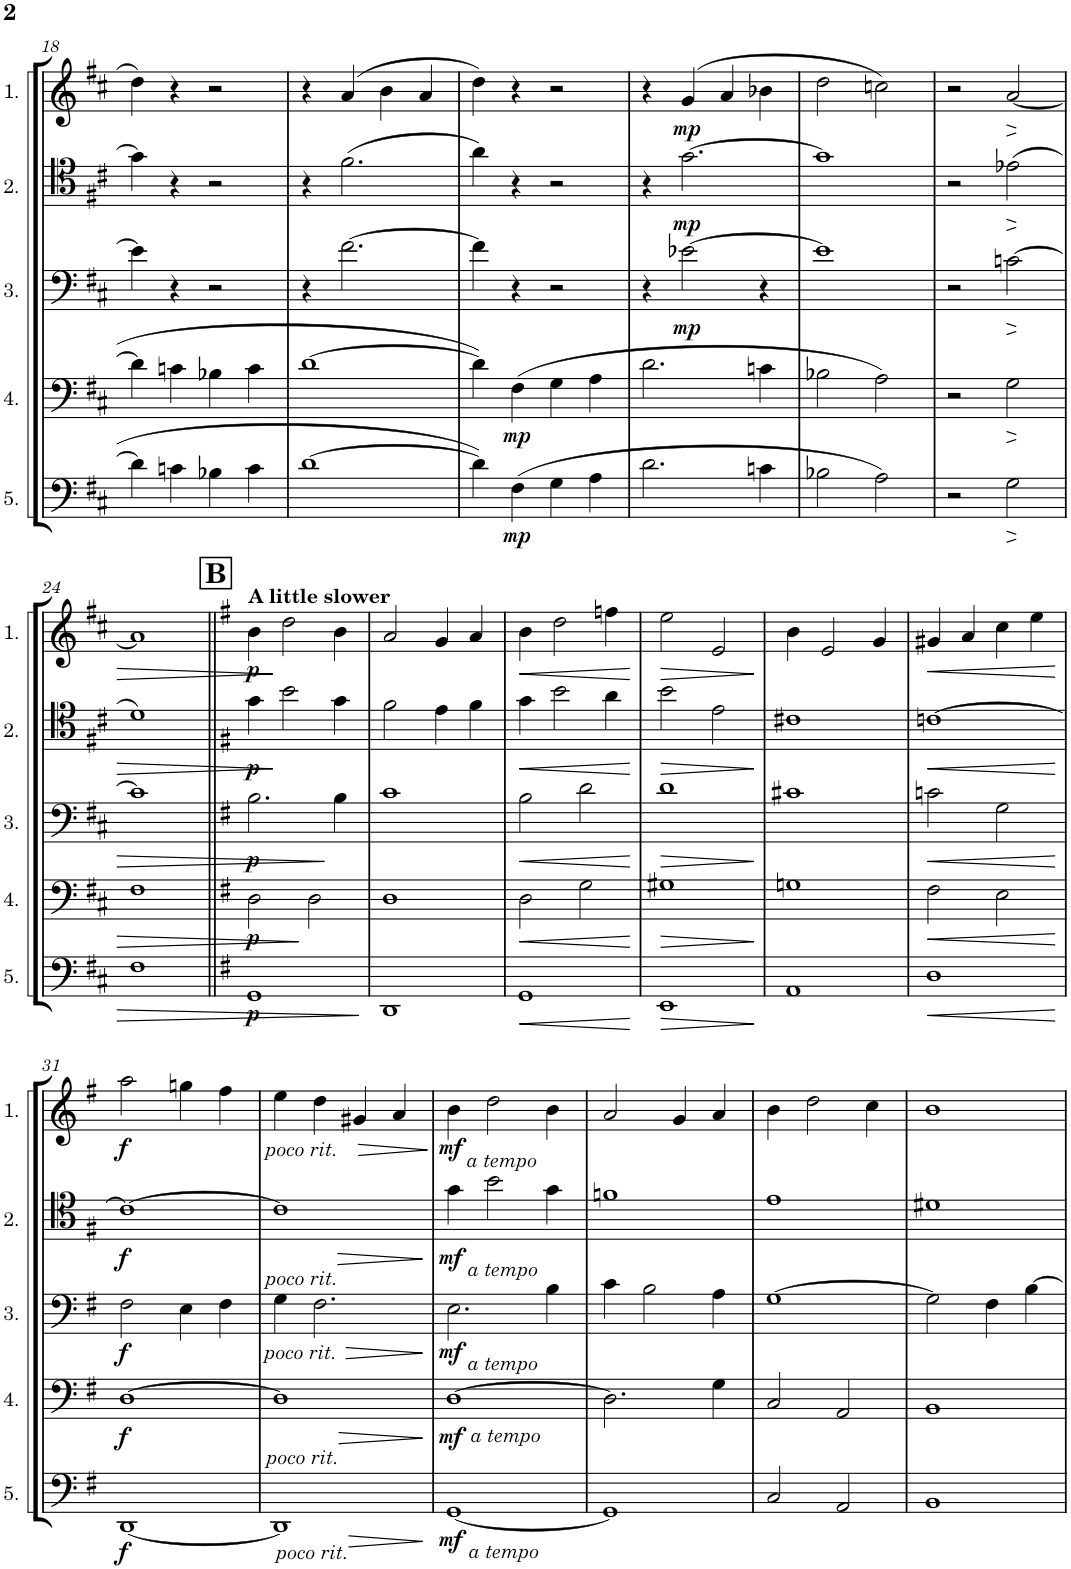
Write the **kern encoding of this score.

**kern	**dynam	**kern	**dynam	**kern	**dynam	**kern	**dynam	**kern	**dynam
*part5	*part5	*part4	*part4	*part3	*part3	*part2	*part2	*part1	*part1
*staff5	*staff5	*staff4	*staff4	*staff3	*staff3	*staff2	*staff2	*staff1	*staff1
*I"Cello 5	*	*I"Cello 4	*	*I"Cello 3	*	*I"Cello 2	*	*I"Cello 1	*
!!LO:PB:g=z
*clefF4	*	*clefF4	*	*clefF4	*	*clefC4	*	*clefG2	*
*k[f#c#]	*	*k[f#c#]	*	*k[f#c#]	*	*k[f#c#]	*	*k[f#c#]	*
*M4/4	*	*M4/4	*	*M4/4	*	*M4/4	*	*M4/4	*
=18	=18	=18	=18	=18	=18	=18	=18	=18	=18
4d\]	.	4d\]	.	4e\]	.	4g\]	.	4dd\	.
4cn\	.	4cn\	.	4r	.	4r	.	4r	.
4B-X\	.	4B-X\	.	2r	.	2r	.	2r	.
4c\	.	4c\	.	.	.	.	.	.	.
=19	=19	=19	=19	=19	=19	=19	=19	=19	=19
[1d	.	[1d	.	4r	.	4r	.	4r	.
.	.	.	.	[2.f#\	.	(2.f#\	.	(4a/	.
.	.	.	.	.	.	.	.	4b\	.
.	.	.	.	.	.	.	.	4a/	.
=20	=20	=20	=20	=20	=20	=20	=20	=20	=20
4d\]	.	4d\]	.	4f#\]	.	4a\)	.	4dd\)	.
!	!LO:DY:b	!	!LO:DY:b	!	!	!	!	!	!
(4F#\	mp	(4F#\	mp	4r	.	4r	.	4r	.
4G\	.	4G\	.	2r	.	2r	.	2r	.
4A\	.	4A\	.	.	.	.	.	.	.
=21	=21	=21	=21	=21	=21	=21	=21	=21	=21
2.d\	.	2.d\	.	4r	.	4r	.	4r	.
!	!	!	!	!	!LO:DY:b	!	!LO:DY:b	!	!LO:DY:b
.	.	.	.	[2e-X\	mp	[2.g\	mp	(4g/	mp
.	.	.	.	.	.	.	.	4a/	.
4cn\	.	4cn\	.	4r	.	.	.	4b-X\	.
=22	=22	=22	=22	=22	=22	=22	=22	=22	=22
2B-X\	.	2B-X\	.	1e-]	.	1g]	.	2dd\	.
2A\)	.	2A\)	.	.	.	.	.	2ccn\)	.
=23	=23	=23	=23	=23	=23	=23	=23	=23	=23
2r	.	2r	.	2r	.	2r	.	2r	.
!	!LO:HP:b	!	!LO:HP:b	!	!LO:HP:b	!	!LO:HP:b	!	!LO:HP:b
2G\	>	2G\	>	[2cn\	>	(2e-X\	>	[2a/	>
!!LO:LB:g=z
=24	=24	=24	=24	=24	=24	=24	=24	=24	=24
1F#	.	1F#	.	1c]	.	1d)	.	1a]	.
!!LO:REH:place=s1:a:B:cj:fs=14:t=B
=25||	=25||	=25||	=25||	=25||	=25||	=25||	=25||	=25||	=25||
*k[f#]	*	*k[f#]	*	*k[f#]	*	*k[f#]	*	*k[f#]	*
!	!	!	!	!	!	!	!	!LO:TX:a:B:t=A little slower	!
!	!LO:DY:b	!	!LO:DY:b	!	!LO:DY:b	!	!LO:DY:b	!	!LO:DY:b
1GG	p	2D\	p	2.B\	p	4g\	p	4b\	p
.	.	.	.	.	.	2b\	]	2dd\	]
.	.	2D\	]	.	.	.	.	.	.
.	.	.	.	4B\	]	4g\	.	4b\	.
.	]	.	.	.	.	.	.	.	.
=26	=26	=26	=26	=26	=26	=26	=26	=26	=26
1DD	.	1D	.	1c	.	2f#\	.	2a/	.
.	.	.	.	.	.	4e\	.	4g/	.
.	.	.	.	.	.	4f#\	.	4a/	.
=27	=27	=27	=27	=27	=27	=27	=27	=27	=27
!	!LO:HP:b	!	!LO:HP:b	!	!LO:HP:b	!	!LO:HP:b	!	!LO:HP:b
1GG	<	2D\	<	2B\	<	4g\	<	4b\	<
.	.	.	.	.	.	2b\	.	2dd\	.
.	.	2G\	.	2d\	.	.	.	.	.
.	.	.	.	.	.	4a\	.	4ffn\	.
.	[	.	[	.	[	.	[	.	[
=28	=28	=28	=28	=28	=28	=28	=28	=28	=28
!	!LO:HP:b	!	!LO:HP:b	!	!LO:HP:b	!	!LO:HP:b	!	!LO:HP:b
1EE	>	1G#X	>	1d	>	2b\	>	2ee\	>
.	.	.	.	.	.	2e\	.	2e/	.
.	]	.	]	.	]	.	]	.	]
=29	=29	=29	=29	=29	=29	=29	=29	=29	=29
1AA	.	1Gn	.	1c#X	.	1c#X	.	4b\	.
.	.	.	.	.	.	.	.	2e/	.
.	.	.	.	.	.	.	.	4g/	.
=30	=30	=30	=30	=30	=30	=30	=30	=30	=30
!	!LO:HP:b	!	!LO:HP:b	!	!LO:HP:b	!	!LO:HP:b	!	!LO:HP:b
1D	<	2F#\	<	2cn\	<	[1cn	<	4g#X/	<
.	.	.	.	.	.	.	.	4a/	.
.	.	2E\	.	2G\	.	.	.	4cc\	.
.	.	.	.	.	.	.	.	4ee\	.
.	[	.	[	.	[	.	[	.	[
!!LO:LB:g=z
=31	=31	=31	=31	=31	=31	=31	=31	=31	=31
!	!LO:DY:b	!	!LO:DY:b	!	!LO:DY:b	!	!LO:DY:b	!	!LO:DY:b
[1DD	f	[1D	f	2F#\	f	1c_	f	2aa\	f
.	.	.	.	4E\	.	.	.	4ggn\	.
.	.	.	.	4F#\	.	.	.	4ff#\	.
=32	=32	=32	=32	=32	=32	=32	=32	=32	=32
!	!	!	!	!	!	!	!	!LO:TX:b:i:t=poco rit.	!
!	!	!	!	!	!	!LO:TX:b:i:t=poco rit.	!	!	!
!	!	!	!	!LO:TX:b:i:t=poco rit.	!	!	!	!	!
!	!	!LO:TX:b:i:t=poco rit.	!	!	!	!	!	!	!
!LO:TX:b:i:t=poco rit.	!	!	!	!	!	!	!	!	!
!	!LO:HP:b	!	!LO:HP:b	!	!	!	!LO:HP:b	!	!
1DD]	>	1D]	>	4G\	.	1c]	>	4ee\	.
!	!	!	!	!	!LO:HP:b	!	!	!	!
.	.	.	.	2.F#\	>	.	.	4dd\	.
!	!	!	!	!	!	!	!	!	!LO:HP:b
.	.	.	.	.	.	.	.	4g#X/	>
.	.	.	.	.	.	.	.	4a/	.
.	]	.	]	.	]	.	]	.	]
=33	=33	=33	=33	=33	=33	=33	=33	=33	=33
!	!	!	!	!	!	!	!	!LO:TX:b:i:t=a tempo	!
!	!	!	!	!	!	!LO:TX:b:i:t=a tempo	!	!	!
!	!	!	!	!LO:TX:b:i:t=a tempo	!	!	!	!	!
!	!	!LO:TX:b:i:t=a tempo	!	!	!	!	!	!	!
!LO:TX:b:i:t=a tempo	!	!	!	!	!	!	!	!	!
!	!LO:DY:b	!	!LO:DY:b	!	!LO:DY:b	!	!LO:DY:b	!	!LO:DY:b
[1GG	mf	[1D	mf	2.E\	mf	4g\	mf	4b\	mf
.	.	.	.	.	.	2b\	.	2dd\	.
.	.	.	.	4B\	.	4g\	.	4b\	.
=34	=34	=34	=34	=34	=34	=34	=34	=34	=34
1GG]	.	2.D\]	.	4c\	.	1fn	.	2a/	.
.	.	.	.	2B\	.	.	.	.	.
.	.	.	.	.	.	.	.	4g/	.
.	.	4G\	.	4A\	.	.	.	4a/	.
=35	=35	=35	=35	=35	=35	=35	=35	=35	=35
2C/	.	2C/	.	[1G	.	1e	.	4b\	.
.	.	.	.	.	.	.	.	2dd\	.
2AA/	.	2AA/	.	.	.	.	.	.	.
.	.	.	.	.	.	.	.	4cc\	.
=36	=36	=36	=36	=36	=36	=36	=36	=36	=36
1BB	.	1BB	.	2G\]	.	1d#X	.	1b	.
.	.	.	.	4F#\	.	.	.	.	.
.	.	.	.	[4B\	.	.	.	.	.
=	=	=	=	=	=	=	=	=	=
*-	*-	*-	*-	*-	*-	*-	*-	*-	*-
